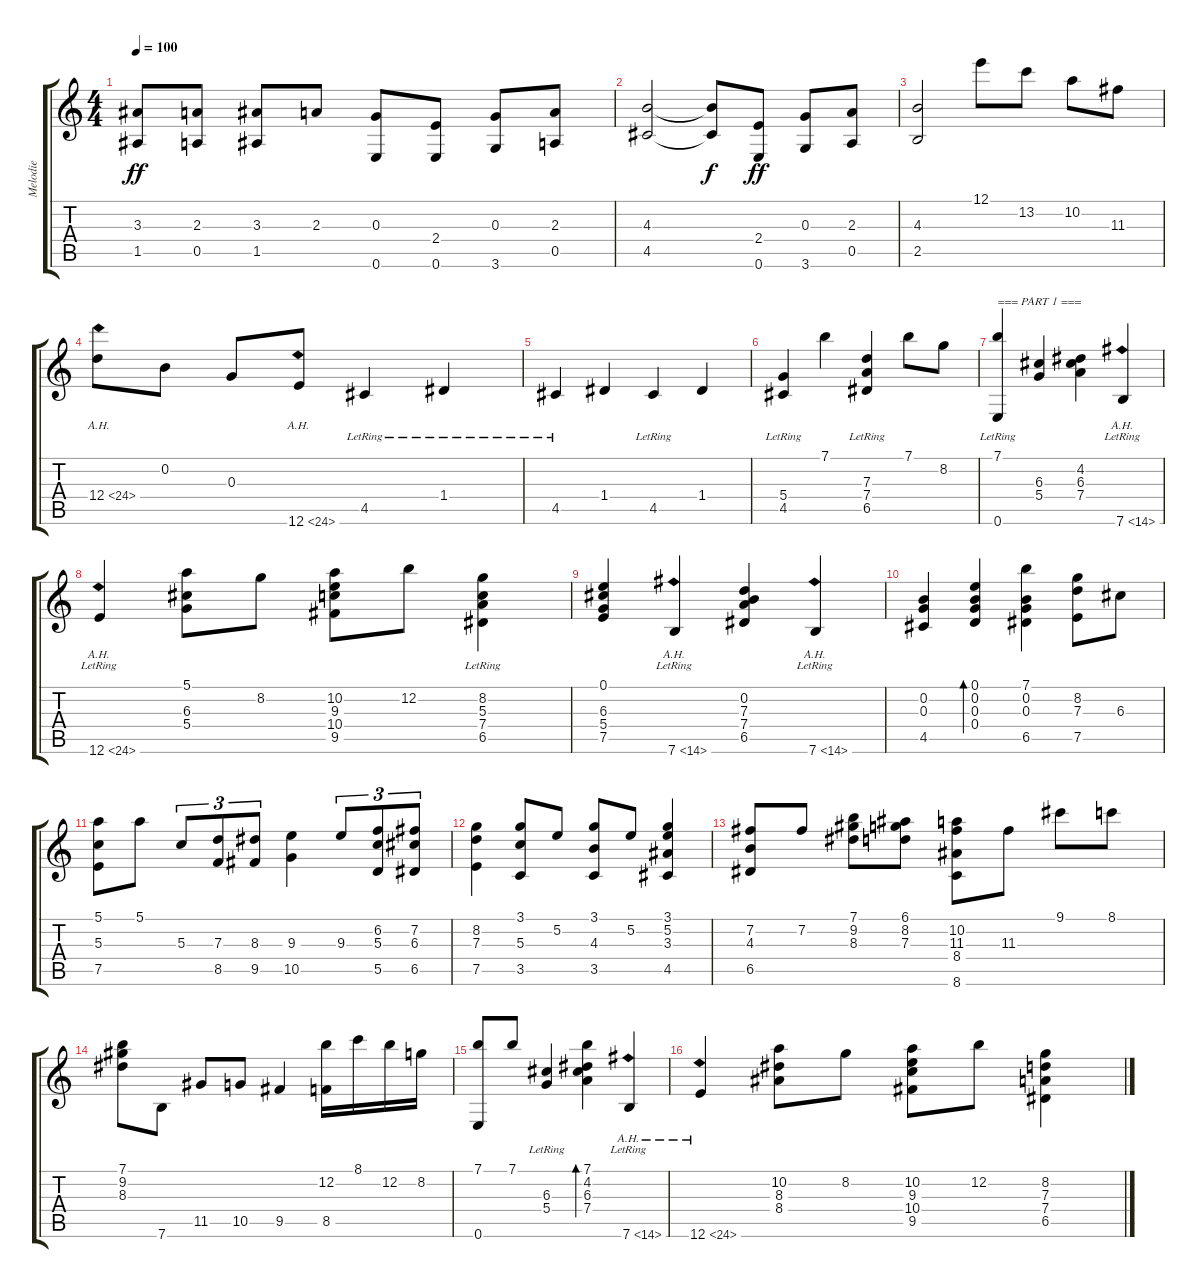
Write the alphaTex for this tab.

\track ("Melodie" "Melodie") {instrument electricguitarjazz}
\staff {score tabs}
\tuning (E4 B3 G3 D3 A2 E2) {hide}
\ts (4 4)
\tempo 100
\clef g2
\ks c
(3.3 1.5).8{dy ff instrument electricguitarjazz} (2.3 0.5).8 (3.3 1.5).8 2.3.8 (0.3 0.6).8 (2.4 0.6).8 (0.3 3.6).8 (2.3 0.5).8 |
(4.3 4.5).2 (4.3{t} 4.5{t}).8{dy f} (2.4 0.6).8{dy ff} (0.3 3.6).8 (2.3 0.5).8 |
(4.3 2.5).2 12.1.8 13.2.8 10.2.8 11.3.8 |
12.4{ah 12}.8 0.2.8 0.3.8 12.6{ah 12}.8 4.5{lr}.4 1.4{lr}.4 |
4.5{lr}.4 1.4.4 4.5{lr}.4 1.4.4 |
(5.4 4.5{lr}).4 7.1.4 (7.3 7.4 6.5{lr}).4 7.1.8 8.2.8 |
(7.1 0.6{lr}).4{txt "=== PART 1 ==="} (6.3 5.4).4 (4.2 6.3 7.4).4 7.6{ah 7 lr}.4 |
12.6{ah 12 lr}.4 (5.1 6.3 5.4).8 8.2.8 (10.2 9.3 10.4 9.5).8 12.2.8 (8.2 5.3 7.4 6.5{lr}).4 |
(0.1 6.3 5.4 7.5).4 7.6{ah 7 lr}.4 (0.2 7.3 7.4 6.5).4 7.6{ah 7 lr}.4 |
(0.2 0.3 4.5).4 (0.1 0.2 0.3 0.4).4{bd 120} (7.1 0.2 0.3 6.5).4 (8.2 7.3 7.5).8 6.3.8 |
(5.1 5.3 7.5).8 5.1.8 5.3.8{tu (3 2)} (7.3 8.5).8{tu (3 2)} (8.3 9.5).8{tu (3 2)} (9.3 10.5).4 9.3.8{tu (3 2)} (6.2 5.3 5.5).8{tu (3 2)} (7.2 6.3 6.5).8{tu (3 2)} |
(8.2 7.3 7.5).4 (3.1 5.3 3.5).8 5.2.8 (3.1 4.3 3.5).8 5.2.8 (3.1 5.2 3.3 4.5).4 |
(7.2 4.3 6.5).8 7.2.8 (7.1 9.2 8.3).8 (6.1 8.2 7.3).8 (10.2 11.3 8.4 8.6).8 11.3.8 9.1.8 8.1.8 |
(7.1 9.2 8.3).8 7.6.8 11.5.8 10.5.8 9.5.4 (12.2 8.5).16 8.1.16 12.2.16 8.2.16 |
(7.1 0.6).8 7.1.8 (6.3 5.4{lr}).4 (7.1 4.2 6.3 7.4).4{bd 60} 7.6{ah 7 lr}.4 |
12.6{ah 12}.4 (10.2 8.3 8.4).8 8.2.8 (10.2 9.3 10.4 9.5).8 12.2.8 (8.2 7.3 7.4 6.5).4
